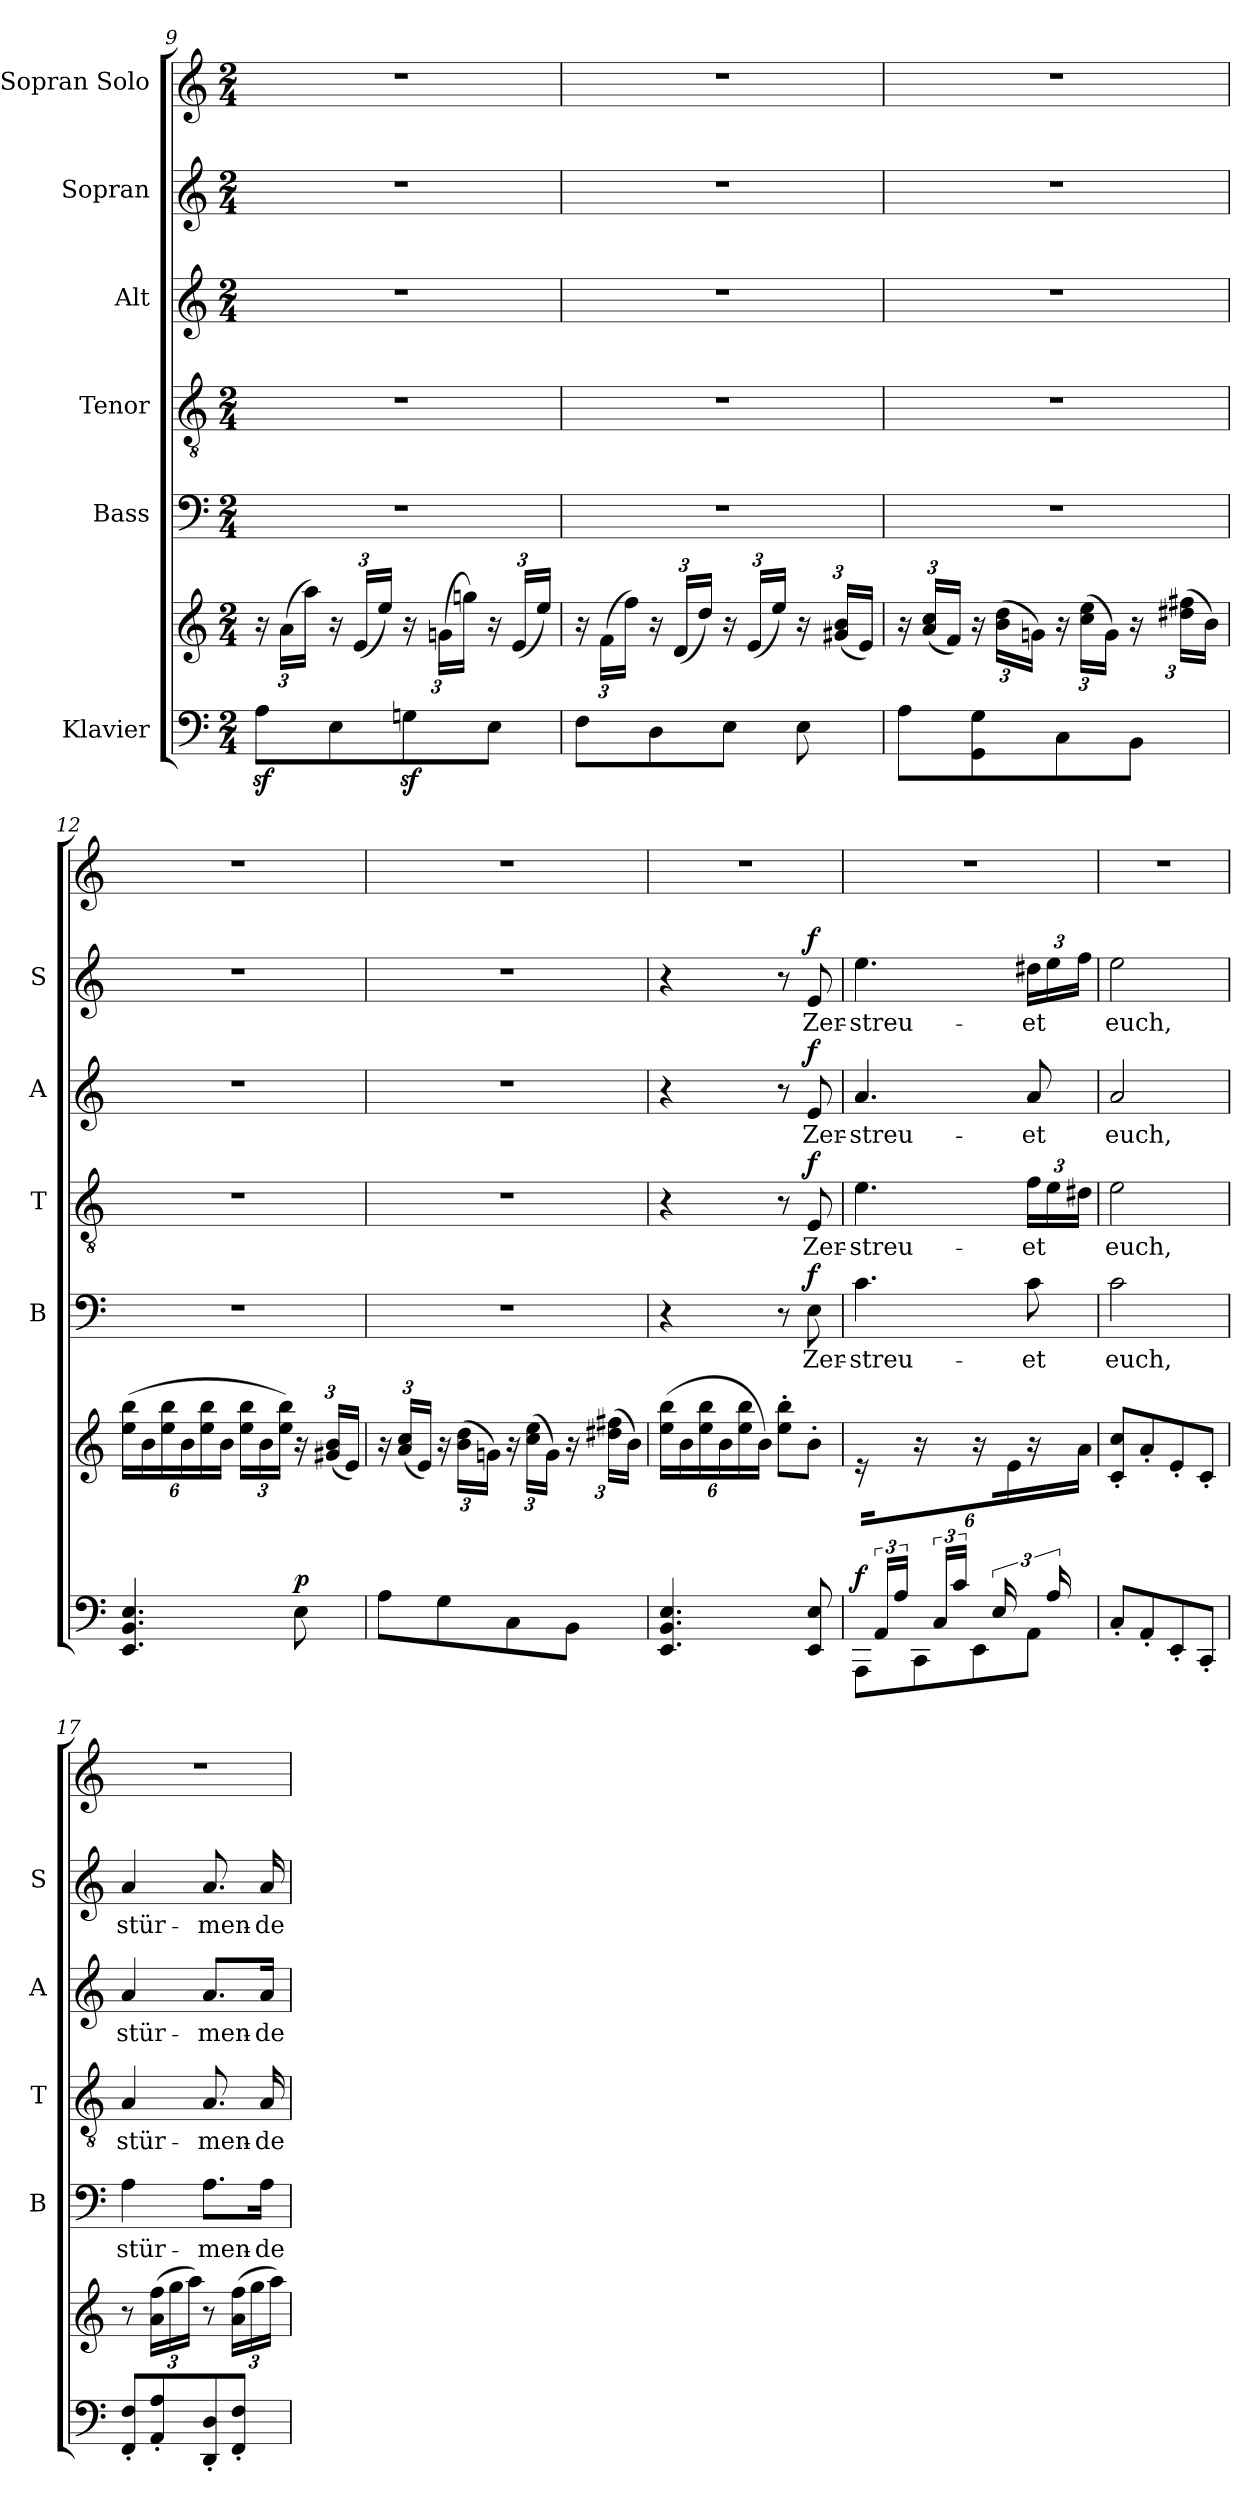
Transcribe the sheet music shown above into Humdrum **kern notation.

**kern	**kern	**dynam	**kern	**text	**dynam	**kern	**text	**dynam	**kern	**text	**dynam	**kern	**text	**dynam	**kern
*part6	*part6	*part6	*part5	*part5	*part5	*part4	*part4	*part4	*part3	*part3	*part3	*part2	*part2	*part2	*part1
*staff7	*staff6	*staff6/7	*staff5	*staff5	*staff5	*staff4	*staff4	*staff4	*staff3	*staff3	*staff3	*staff2	*staff2	*staff2	*staff1
*I"Klavier	*	*	*I"Bass	*	*	*I"Tenor	*	*	*I"Alt	*	*	*I"Sopran	*	*	*I"Sopran Solo
*	*	*	*I'B	*	*	*I'T	*	*	*I'A	*	*	*I'S	*	*	*
*clefF4	*clefG2	*	*clefF4	*	*	*clefGv2	*	*	*clefG2	*	*	*clefG2	*	*	*clefG2
*k[]	*k[]	*	*k[]	*	*	*k[]	*	*	*k[]	*	*	*k[]	*	*	*k[]
*M2/4	*M2/4	*	*M2/4	*	*	*M2/4	*	*	*M2/4	*	*	*M2/4	*	*	*M2/4
*	*Xbrackettup	*	*	*	*	*	*	*	*	*	*	*	*	*	*
=9	=9	=9	=9	=9	=9	=9	=9	=9	=9	=9	=9	=9	=9	=9	=9
8Az>\L	24r	.	2r	.	.	2r	.	.	2r	.	.	2r	.	.	2r
.	(24a\LL	.	.	.	.	.	.	.	.	.	.	.	.	.	.
.	24aa\JJ)	.	.	.	.	.	.	.	.	.	.	.	.	.	.
8E\	24r	.	.	.	.	.	.	.	.	.	.	.	.	.	.
.	(24e/LL	.	.	.	.	.	.	.	.	.	.	.	.	.	.
.	24ee/JJ)	.	.	.	.	.	.	.	.	.	.	.	.	.	.
8Gnz>\	24r	.	.	.	.	.	.	.	.	.	.	.	.	.	.
.	(24gn\LL	.	.	.	.	.	.	.	.	.	.	.	.	.	.
.	24ggn\JJ)	.	.	.	.	.	.	.	.	.	.	.	.	.	.
8E\J	24r	.	.	.	.	.	.	.	.	.	.	.	.	.	.
.	(24e/LL	.	.	.	.	.	.	.	.	.	.	.	.	.	.
.	24ee/JJ)	.	.	.	.	.	.	.	.	.	.	.	.	.	.
=10	=10	=10	=10	=10	=10	=10	=10	=10	=10	=10	=10	=10	=10	=10	=10
8F\L	24r	.	2r	.	.	2r	.	.	2r	.	.	2r	.	.	2r
.	(24f\LL	.	.	.	.	.	.	.	.	.	.	.	.	.	.
.	24ff\JJ)	.	.	.	.	.	.	.	.	.	.	.	.	.	.
8D\	24r	.	.	.	.	.	.	.	.	.	.	.	.	.	.
.	(24d/LL	.	.	.	.	.	.	.	.	.	.	.	.	.	.
.	24dd/JJ)	.	.	.	.	.	.	.	.	.	.	.	.	.	.
8E\J	24r	.	.	.	.	.	.	.	.	.	.	.	.	.	.
.	(24e/LL	.	.	.	.	.	.	.	.	.	.	.	.	.	.
.	24ee/JJ)	.	.	.	.	.	.	.	.	.	.	.	.	.	.
8E\	24r	.	.	.	.	.	.	.	.	.	.	.	.	.	.
.	(24g#X/ 24b/LL	.	.	.	.	.	.	.	.	.	.	.	.	.	.
.	24e/JJ)	.	.	.	.	.	.	.	.	.	.	.	.	.	.
=11	=11	=11	=11	=11	=11	=11	=11	=11	=11	=11	=11	=11	=11	=11	=11
8A\L	24r	.	2r	.	.	2r	.	.	2r	.	.	2r	.	.	2r
.	(24a/ 24cc/LL	.	.	.	.	.	.	.	.	.	.	.	.	.	.
.	24f/JJ)	.	.	.	.	.	.	.	.	.	.	.	.	.	.
8GG\ 8G\	24r	.	.	.	.	.	.	.	.	.	.	.	.	.	.
.	(24b\ 24dd\LL	.	.	.	.	.	.	.	.	.	.	.	.	.	.
.	24gn\JJ)	.	.	.	.	.	.	.	.	.	.	.	.	.	.
8C\	24r	.	.	.	.	.	.	.	.	.	.	.	.	.	.
.	(24cc\ 24ee\LL	.	.	.	.	.	.	.	.	.	.	.	.	.	.
.	24g\JJ)	.	.	.	.	.	.	.	.	.	.	.	.	.	.
8BB\J	24r	.	.	.	.	.	.	.	.	.	.	.	.	.	.
.	(24dd#X\ 24ff#X\LL	.	.	.	.	.	.	.	.	.	.	.	.	.	.
.	24b\JJ)	.	.	.	.	.	.	.	.	.	.	.	.	.	.
!!LO:LB:g=z
=12	=12	=12	=12	=12	=12	=12	=12	=12	=12	=12	=12	=12	=12	=12	=12
!	!	!LO:DY:a=2	!	!	!	!	!	!	!	!	!	!	!	!	!
4.EE/ 4.BB/ 4.E/	(24ee\ 24bb\LL	other-dynamics	2r	.	.	2r	.	.	2r	.	.	2r	.	.	2r
.	24b\	.	.	.	.	.	.	.	.	.	.	.	.	.	.
.	24ee\ 24bb\	.	.	.	.	.	.	.	.	.	.	.	.	.	.
.	24b\	.	.	.	.	.	.	.	.	.	.	.	.	.	.
.	24ee\ 24bb\	.	.	.	.	.	.	.	.	.	.	.	.	.	.
.	24b\JJ	.	.	.	.	.	.	.	.	.	.	.	.	.	.
.	24ee\ 24bb\LL	.	.	.	.	.	.	.	.	.	.	.	.	.	.
.	24b\	.	.	.	.	.	.	.	.	.	.	.	.	.	.
.	24ee\ 24bb\JJ)	.	.	.	.	.	.	.	.	.	.	.	.	.	.
!	!	!LO:DY:a=2	!	!	!	!	!	!	!	!	!	!	!	!	!
8E\	24r	p	.	.	.	.	.	.	.	.	.	.	.	.	.
.	(24g#X/ 24b/LL	.	.	.	.	.	.	.	.	.	.	.	.	.	.
.	24e/JJ)	.	.	.	.	.	.	.	.	.	.	.	.	.	.
=13	=13	=13	=13	=13	=13	=13	=13	=13	=13	=13	=13	=13	=13	=13	=13
8A\L	24r	.	2r	.	.	2r	.	.	2r	.	.	2r	.	.	2r
.	(24a/ 24cc/LL	.	.	.	.	.	.	.	.	.	.	.	.	.	.
.	24e/JJ)	.	.	.	.	.	.	.	.	.	.	.	.	.	.
8G\	24r	.	.	.	.	.	.	.	.	.	.	.	.	.	.
.	(24b\ 24dd\LL	.	.	.	.	.	.	.	.	.	.	.	.	.	.
.	24gn\JJ)	.	.	.	.	.	.	.	.	.	.	.	.	.	.
8C\	24r	.	.	.	.	.	.	.	.	.	.	.	.	.	.
.	(24cc\ 24ee\LL	.	.	.	.	.	.	.	.	.	.	.	.	.	.
.	24g\JJ)	.	.	.	.	.	.	.	.	.	.	.	.	.	.
8BB\J	24r	.	.	.	.	.	.	.	.	.	.	.	.	.	.
.	(24dd#X\ 24ff#X\LL	.	.	.	.	.	.	.	.	.	.	.	.	.	.
.	24b\JJ)	.	.	.	.	.	.	.	.	.	.	.	.	.	.
=14	=14	=14	=14	=14	=14	=14	=14	=14	=14	=14	=14	=14	=14	=14	=14
!	!	!LO:DY:a=2	!	!	!	!	!	!	!	!	!	!	!	!	!
4.EE/ 4.BB/ 4.E/	(24ee\ 24bb\LL	other-dynamics	4r	.	.	4r	.	.	4r	.	.	4r	.	.	2r
.	24b\	.	.	.	.	.	.	.	.	.	.	.	.	.	.
.	24ee\ 24bb\	.	.	.	.	.	.	.	.	.	.	.	.	.	.
.	24b\	.	.	.	.	.	.	.	.	.	.	.	.	.	.
.	24ee\ 24bb\	.	.	.	.	.	.	.	.	.	.	.	.	.	.
.	24b\JJ)	.	.	.	.	.	.	.	.	.	.	.	.	.	.
.	8ee\' 8bb\'L	.	8r	.	.	8r	.	.	8r	.	.	8r	.	.	.
!	!	!	!	!LO:LY:b	!LO:DY:a	!	!LO:LY:b	!LO:DY:a	!	!LO:LY:b	!LO:DY:a	!	!LO:LY:b	!LO:DY:a	!
8EE/ 8E/	8b'\J	.	8E\	Zer-	f	8E/	Zer-	f	8e/	Zer-	f	8e/	Zer-	f	.
=15	=15	=15	=15	=15	=15	=15	=15	=15	=15	=15	=15	=15	=15	=15	=15
*^	*	*	*	*	*	*	*	*	*	*	*	*	*	*	*
!	!	!	!LO:DY:a=2	!	!LO:LY:b	!	!	!LO:LY:b	!	!	!LO:LY:b	!	!	!LO:LY:b	!	!
24ryy	8AAA\L	24r	f	4.c\	-streu-	.	4.e\	-streu-	.	4.a/	-streu-	.	4.ee\	-streu-	.	2r
24AA/LL	.	12ryy	.	.	.	.	.	.	.	.	.	.	.	.	.	.
24A/JJ	.	.	.	.	.	.	.	.	.	.	.	.	.	.	.	.
24ryy	8CC\	24r	.	.	.	.	.	.	.	.	.	.	.	.	.	.
24C/LL	.	12ryy	.	.	.	.	.	.	.	.	.	.	.	.	.	.
24c/JJ	.	.	.	.	.	.	.	.	.	.	.	.	.	.	.	.
24ryy	8EE\	24r	.	.	.	.	.	.	.	.	.	.	.	.	.	.
24E/LL	.	24ryy	.	.	.	.	.	.	.	.	.	.	.	.	.	.
12ryy	.	24e\JJ	.	.	.	.	.	.	.	.	.	.	.	.	.	.
!	!	!	!	!	!LO:LY:b	!	!	!	!	!	!	!	!	!	!	!
*	*	*	*	*	*	*	*Xbrackettup	*	*	*	*	*	*	*	*	*
!	!	!	!	!	!	!	!	!LO:LY:b	!	!	!LO:LY:b	!	!	!	!	!
*	*	*	*	*	*	*	*	*	*	*	*	*	*Xbrackettup	*	*	*
!	!	!	!	!	!	!	!	!	!	!	!	!	!	!LO:LY:b	!	!
.	8AA\J	24r	.	8c\	-et	.	24f\LL	-et	.	8a/	-et	.	24dd#X\LL	-et	.	.
24A/LL	.	24ryy	.	.	.	.	24e\	.	.	.	.	.	24ee\	.	.	.
24ryy	.	24a\JJ	.	.	.	.	24d#X\JJ	.	.	.	.	.	24ff\JJ	.	.	.
*v	*v	*	*	*	*	*	*	*	*	*	*	*	*	*	*	*
=16	=16	=16	=16	=16	=16	=16	=16	=16	=16	=16	=16	=16	=16	=16	=16
!	!	!	!	!LO:LY:b	!	!	!LO:LY:b	!	!	!LO:LY:b	!	!	!LO:LY:b	!	!
8C'/L	8c/' 8cc/'L	.	2c\	euch,	.	2e\	euch,	.	2a/	euch,	.	2ee\	euch,	.	2r
8AA'/	8a'/	.	.	.	.	.	.	.	.	.	.	.	.	.	.
8EE'/	8e'/	.	.	.	.	.	.	.	.	.	.	.	.	.	.
8CC'/J	8c'/J	.	.	.	.	.	.	.	.	.	.	.	.	.	.
!!LO:PB:g=z
=17	=17	=17	=17	=17	=17	=17	=17	=17	=17	=17	=17	=17	=17	=17	=17
!	!	!	!	!LO:LY:b	!	!	!LO:LY:b	!	!	!LO:LY:b	!	!	!LO:LY:b	!	!
8FF/' 8F/'L	8r	.	4A\	stür-	.	4A/	stür-	.	4a/	stür-	.	4a/	stür-	.	2r
8AA/' 8A/'	(24a\ 24ff\LL	.	.	.	.	.	.	.	.	.	.	.	.	.	.
.	24gg\	.	.	.	.	.	.	.	.	.	.	.	.	.	.
.	24aa\JJ)	.	.	.	.	.	.	.	.	.	.	.	.	.	.
!	!	!	!	!LO:LY:b	!	!	!LO:LY:b	!	!	!LO:LY:b	!	!	!LO:LY:b	!	!
8DD/' 8D/'	8r	.	8.A\L	-men-	.	8.A/	-men-	.	8.a/L	-men-	.	8.a/	-men-	.	.
8FF/' 8F/'J	(24a\ 24ff\LL	.	.	.	.	.	.	.	.	.	.	.	.	.	.
.	24gg\	.	.	.	.	.	.	.	.	.	.	.	.	.	.
!	!	!	!	!LO:LY:b	!	!	!LO:LY:b	!	!	!LO:LY:b	!	!	!LO:LY:b	!	!
.	.	.	16A\Jk	-de	.	16A/	-de	.	16a/Jk	-de	.	16a/	-de	.	.
.	24aa\JJ)	.	.	.	.	.	.	.	.	.	.	.	.	.	.
=	=	=	=	=	=	=	=	=	=	=	=	=	=	=	=
*-	*-	*-	*-	*-	*-	*-	*-	*-	*-	*-	*-	*-	*-	*-	*-
